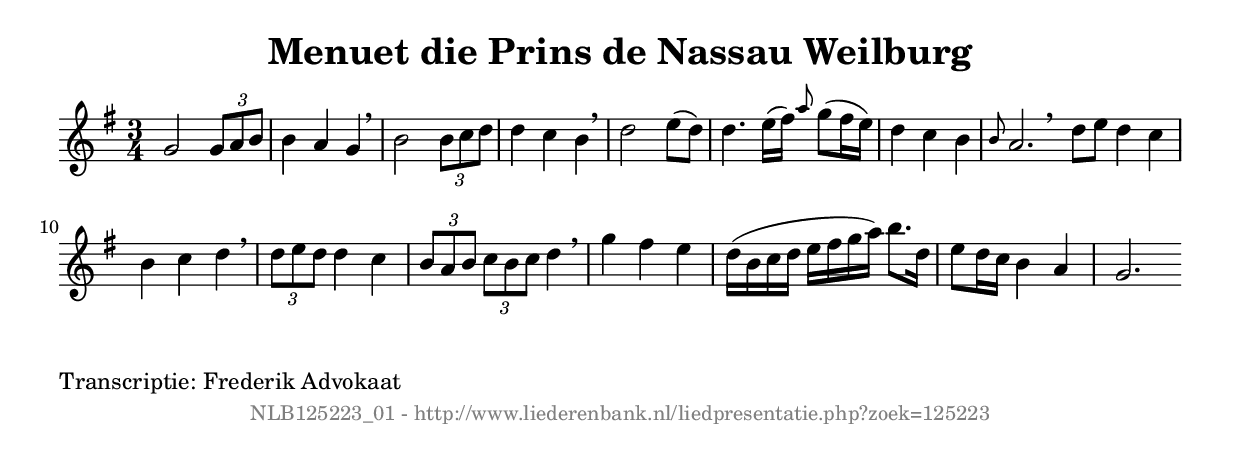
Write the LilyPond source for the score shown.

%
% produced by wce2krn 1.64 (7 June 2014)
%
\version"2.16"
#(append! paper-alist '(("long" . (cons (* 210 mm) (* 2000 mm)))))
#(set-default-paper-size "long")
sb = {\breathe}
mBreak = {\breathe }
bBreak = {\breathe }
x = {\once\override NoteHead #'style = #'cross }
gl=\glissando
itime={\override Staff.TimeSignature #'stencil = ##f }
ficta = {\once\set suggestAccidentals = ##t}
fine = {\once\override Score.RehearsalMark #'self-alignment-X = #1 \mark \markup {\italic{Fine}}}
dc = {\once\override Score.RehearsalMark #'self-alignment-X = #1 \mark \markup {\italic{D.C.}}}
dcf = {\once\override Score.RehearsalMark #'self-alignment-X = #1 \mark \markup {\italic{D.C. al Fine}}}
dcc = {\once\override Score.RehearsalMark #'self-alignment-X = #1 \mark \markup {\italic{D.C. al Coda}}}
ds = {\once\override Score.RehearsalMark #'self-alignment-X = #1 \mark \markup {\italic{D.S.}}}
dsf = {\once\override Score.RehearsalMark #'self-alignment-X = #1 \mark \markup {\italic{D.S. al Fine}}}
dsc = {\once\override Score.RehearsalMark #'self-alignment-X = #1 \mark \markup {\italic{D.S. al Coda}}}
pv = {\set Score.repeatCommands = #'((volta "1"))}
sv = {\set Score.repeatCommands = #'((volta "2"))}
tv = {\set Score.repeatCommands = #'((volta "3"))}
qv = {\set Score.repeatCommands = #'((volta "4"))}
xv = {\set Score.repeatCommands = #'((volta #f))}
\header{ tagline = ""
title = "Menuet die Prins de Nassau Weilburg"
}
\score {{
\key g \major
\relative g'
{
\set melismaBusyProperties = #'()
\time 3/4
\tempo 4=120
\override Score.MetronomeMark #'transparent = ##t
\override Score.RehearsalMark #'break-visibility = #(vector #t #t #f)
g2 \times 2/3 { g8 a b } b4 a g \sb b2 \times 2/3 { b8 c d } d4 c b \sb d2 e8( d) d4. e16( fis) \grace { a8 } g8( fis16 e) d4 c b \grace { b8 } a2. \bar ":|:" \bBreak
d8 e d4 c b c d \sb \times 2/3 { d8 e d } d4 c \times 2/3 { b8 a b } \times 2/3 { c b c } d4 \sb g4 fis e d16( b c d e fis g a) b8. d,16 e8 d16 c b4 a g2. \bar ":|"
 }}
 \midi { }
 \layout {
            indent = 0.0\cm
}
}
\markup { \wordwrap-string #" 
Transcriptie: Frederik Advokaat
"}
\markup { \vspace #0 } \markup { \with-color #grey \fill-line { \center-column { \smaller "NLB125223_01 - http://www.liederenbank.nl/liedpresentatie.php?zoek=125223" } } }
